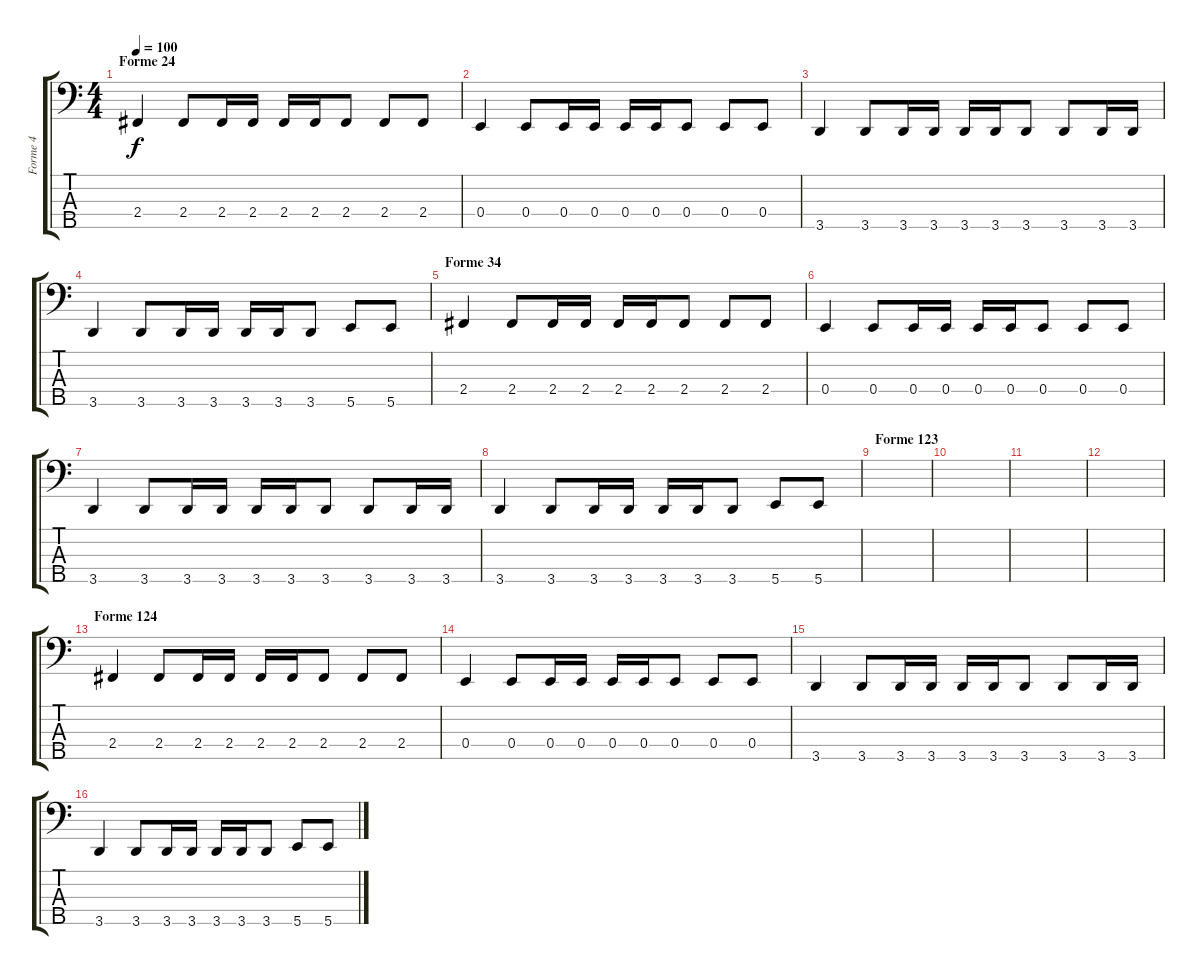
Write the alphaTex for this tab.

\track ("Forme 4" "Forme 4") {instrument electricbasspick}
\staff {score tabs}
\tuning (G2 D2 A1 E1 B0) {hide}
\ts (4 4)
\section ("" "Forme 24")
\tempo 100
\clef f4
\ks c
2.4.4{dy f} 2.4.8 2.4.16 2.4.16 2.4.16 2.4.16 2.4.8 2.4.8 2.4.8 |
0.4.4 0.4.8 0.4.16 0.4.16 0.4.16 0.4.16 0.4.8 0.4.8 0.4.8 |
3.5.4 3.5.8 3.5.16 3.5.16 3.5.16 3.5.16 3.5.8 3.5.8 3.5.16 3.5.16 |
3.5.4 3.5.8 3.5.16 3.5.16 3.5.16 3.5.16 3.5.8 5.5.8 5.5.8 |
\section ("" "Forme 34")
2.4.4 2.4.8 2.4.16 2.4.16 2.4.16 2.4.16 2.4.8 2.4.8 2.4.8 |
0.4.4 0.4.8 0.4.16 0.4.16 0.4.16 0.4.16 0.4.8 0.4.8 0.4.8 |
3.5.4 3.5.8 3.5.16 3.5.16 3.5.16 3.5.16 3.5.8 3.5.8 3.5.16 3.5.16 |
3.5.4 3.5.8 3.5.16 3.5.16 3.5.16 3.5.16 3.5.8 5.5.8 5.5.8 |
\section ("" "Forme 123")
|
|
|
|
\section ("" "Forme 124")
2.4.4 2.4.8 2.4.16 2.4.16 2.4.16 2.4.16 2.4.8 2.4.8 2.4.8 |
0.4.4 0.4.8 0.4.16 0.4.16 0.4.16 0.4.16 0.4.8 0.4.8 0.4.8 |
3.5.4 3.5.8 3.5.16 3.5.16 3.5.16 3.5.16 3.5.8 3.5.8 3.5.16 3.5.16 |
3.5.4 3.5.8 3.5.16 3.5.16 3.5.16 3.5.16 3.5.8 5.5.8 5.5.8
